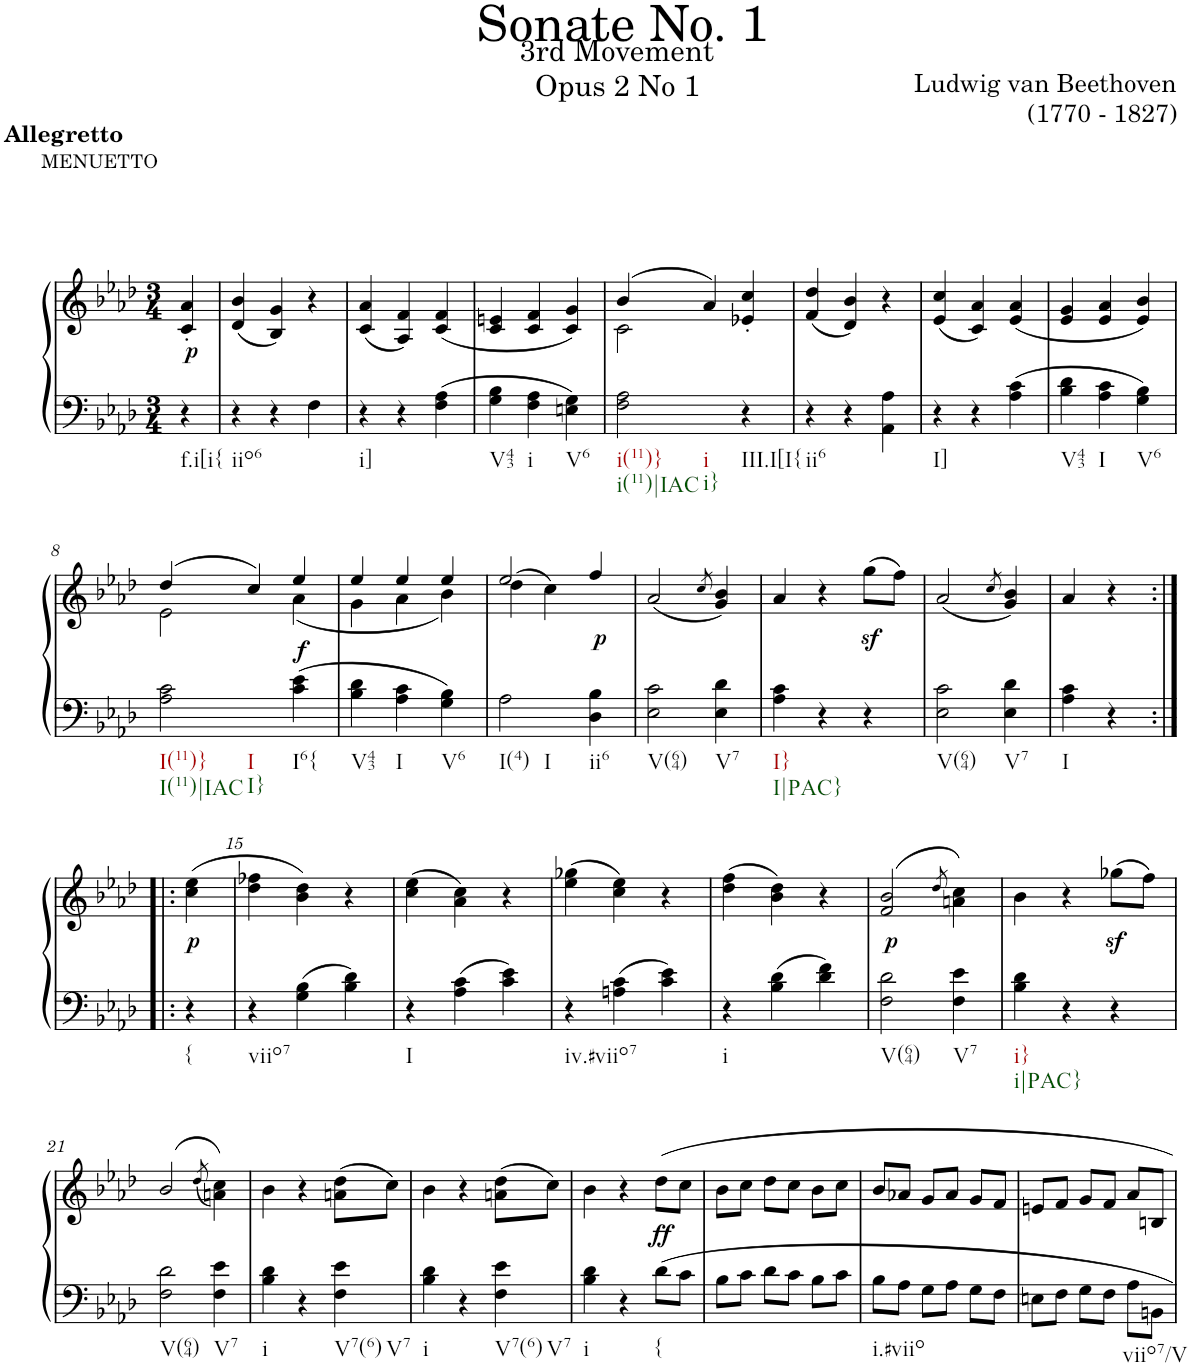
**kern	**kern	**dynam
*part1	*part1	*part1
*staff2	*staff1	*staff1/2
*I"Piano	*	*
*I'Pno	*	*
*clefF4	*clefG2	*
*k[b-e-a-d-]	*k[b-e-a-d-]	*
*A-:	*A-:	*
*M3/4	*M3/4	*
=	=	=
!	!LO:TX:a:t=MENUETTO	!
!	!LO:TX:a:B:t=Allegretto	!
!LO:TX:b:t=f.i[i{	!	!
!	!	!LO:DY:b
4r	4c/' 4a-/'	p
=1	=1	=1
!LO:TX:b:t=iio6	!	!
4r	(4d-/ 4b-/	.
4r	4B-/ 4g/)	.
4F\	4r	.
=2	=2	=2
!LO:TX:b:t=i]	!	!
4r	(4c/ 4a-/	.
4r	4A-/ 4f/)	.
4F\ 4A-\	(4c/ 4f/	.
=3	=3	=3
!LO:TX:b:t=V43	!	!
4G\ 4B-\	4c/ 4en/	.
!LO:TX:b:t=i	!	!
4F\ 4A-\	4c/ 4f/	.
!LO:TX:b:t=V6	!	!
4En\ 4G\	4c/ 4g/)	.
=4	=4	=4
*	*^	*
!LO:TX:b:t=i(11)}	!	!	!
!LO:TX:b:t=i(11)|IAC	!	!	!
!LO:TX:b:t=i	!	!	!
!LO:TX:b:t=i}	!	!	!
2F\ 2A-\	(4b-/	2c\	.
.	4a-/)	.	.
!LO:TX:b:t=III.I[I{	!	!	!
4r	4e-X/' 4cc/'	4ryy	.
=5	=5	=5	=5
!LO:TX:b:t=ii6	!	!	!
*	*v	*v	*
4r	(4f/ 4dd-/	.
4r	4d-/ 4b-/)	.
4AA-\ 4A-\	4r	.
=6	=6	=6
!LO:TX:b:t=I]	!	!
4r	(4e-/ 4cc/	.
4r	4c/ 4a-/)	.
4A-\ 4c\	(4e-/ 4a-/	.
=7	=7	=7
!LO:TX:b:t=V43	!	!
4B-\ 4d-\	4e-/ 4g/	.
!LO:TX:b:t=I	!	!
4A-\ 4c\	4e-/ 4a-/	.
!LO:TX:b:t=V6	!	!
4G\ 4B-\	4e-/ 4b-/)	.
!!LO:LB:g=z
=8	=8	=8
*	*^	*
!LO:TX:b:t=I(11)}	!	!	!
!LO:TX:b:t=I(11)|IAC	!	!	!
!LO:TX:b:t=I	!	!	!
!LO:TX:b:t=I}	!	!	!
2A-\ 2c\	(4dd-/	2e-\	.
.	4cc/)	.	.
!LO:TX:b:t=I6{	!	!	!
!	!	!	!LO:DY:b
4c\ 4e-\	4ee-/	(4a-\	f
=9	=9	=9	=9
!LO:TX:b:t=V43	!	!	!
4B-\ 4d-\	4ee-/	4g\	.
!LO:TX:b:t=I	!	!	!
4A-\ 4c\	4ee-/	4a-\	.
!LO:TX:b:t=V6	!	!	!
4G\ 4B-\	4ee-/	4b-\)	.
=10	=10	=10	=10
!LO:TX:b:t=I(4)	!	!	!
!LO:TX:b:t=I	!	!	!
2A-\	(4dd-\	2ee-/	.
.	4cc\)	.	.
!LO:TX:b:t=ii6	!	!	!
!	!	!	!LO:DY:b
4D-\ 4B-\	4ff/	4ryy	p
=11	=11	=11	=11
!LO:TX:b:t=V(64)	!	!	!
*	*v	*v	*
2E-\ 2c\	(2a-/	.
.	8qcc/	.
!LO:TX:b:t=V7	!	!
4E-\ 4d-\	4g/ 4b-/)	.
=12	=12	=12
!LO:TX:b:t=I}	!	!
!LO:TX:b:t=I|PAC}	!	!
4A-\ 4c\	4a-/	.
4r	4r	.
4r	(8ggz<\L	.
.	8ff\J)	.
=13	=13	=13
!LO:TX:b:t=V(64)	!	!
2E-\ 2c\	(2a-/	.
.	8qcc/	.
!LO:TX:b:t=V7	!	!
4E-\ 4d-\	4g/ 4b-/)	.
=14	=14	=14
!LO:TX:b:t=I	!	!
4A-\ 4c\	4a-/	.
4r	4r	.
!!LO:LB:g=z
=14X1:|!|:	=14X1:|!|:	=14X1:|!|:
!LO:TX:b:t={	!	!
!	!	!LO:DY:b
4r	(4cc\ 4ee-\	p
=15	=15	=15
!LO:TX:b:t=viio7	!	!
4r	4dd-\ 4ff-X\	.
4G\ 4B-\	4b-\ 4dd-\)	.
4B-\ 4d-\	4r	.
=16	=16	=16
!LO:TX:b:t=I	!	!
4r	(4cc\ 4ee-\	.
4A-\ 4c\	4a-\ 4cc\)	.
4c\ 4e-\	4r	.
=17	=17	=17
!LO:TX:b:t=iv.#viio7	!	!
4r	(4ee-\ 4gg-X\	.
4An\ 4c\	4cc\ 4ee-\)	.
4c\ 4e-\	4r	.
=18	=18	=18
!LO:TX:b:t=i	!	!
4r	(4dd-\ 4ff\	.
4B-\ 4d-\	4b-\ 4dd-\)	.
4d-\ 4f\	4r	.
=19	=19	=19
!LO:TX:b:t=V(64)	!	!
!	!	!LO:DY:b
2F\ 2d-\	(2f/ 2b-/	p
.	8qdd-/	.
!LO:TX:b:t=V7	!	!
4F\ 4e-\	4an\ 4cc\)	.
=20	=20	=20
!LO:TX:b:t=i}	!	!
!LO:TX:b:t=i|PAC}	!	!
4B-\ 4d-\	4b-\	.
4r	4r	.
4r	(8gg-Xz<\L	.
.	8ff\J)	.
!!LO:LB:g=z
=21	=21	=21
!LO:TX:b:t=V(64)	!	!
2F\ 2d-\	(2b-/	.
.	(8qdd-/	.
!LO:TX:b:t=V7	!	!
4F\ 4e-\	4an\ 4cc\))	.
=22	=22	=22
!LO:TX:b:t=i	!	!
4B-\ 4d-\	4b-\	.
4r	4r	.
!LO:TX:b:t=V7(6)	!	!
!LO:TX:b:t=V7	!	!
4F\ 4e-\	(8an\ 8dd-\L	.
.	8cc\J)	.
=23	=23	=23
!LO:TX:b:t=i	!	!
4B-\ 4d-\	4b-\	.
4r	4r	.
!LO:TX:b:t=V7(6)	!	!
!LO:TX:b:t=V7	!	!
4F\ 4e-\	(8an\ 8dd-\L	.
.	8cc\J)	.
=24	=24	=24
!LO:TX:b:t=i	!	!
4B-\ 4d-\	4b-\	.
4r	4r	.
!LO:TX:b:t={	!	!
!	!	!LO:DY:b
8d-\L	8dd-\L	ff
8c\J	8cc\J	.
=25	=25	=25
8B-\L	8b-\L	.
8c\J	8cc\J	.
8d-\L	8dd-\L	.
8c\J	8cc\J	.
8B-\L	8b-\L	.
8c\J	8cc\J	.
=26	=26	=26
!LO:TX:b:t=i.#viio	!	!
8B-\L	8b-/L	.
8A-\J	8a-X/J	.
8G\L	8g/L	.
8A-\J	8a-/J	.
8G\L	8g/L	.
8F\J	8f/J	.
=27	=27	=27
8En\L	8en/L	.
8F\J	8f/J	.
8G\L	8g/L	.
8F\J	8f/J	.
!LO:TX:b:t=viio7/V	!	!
8A-\L	8a-/L	.
8BBn\J	8Bn/J	.
=	=	=
*-	*-	*-
